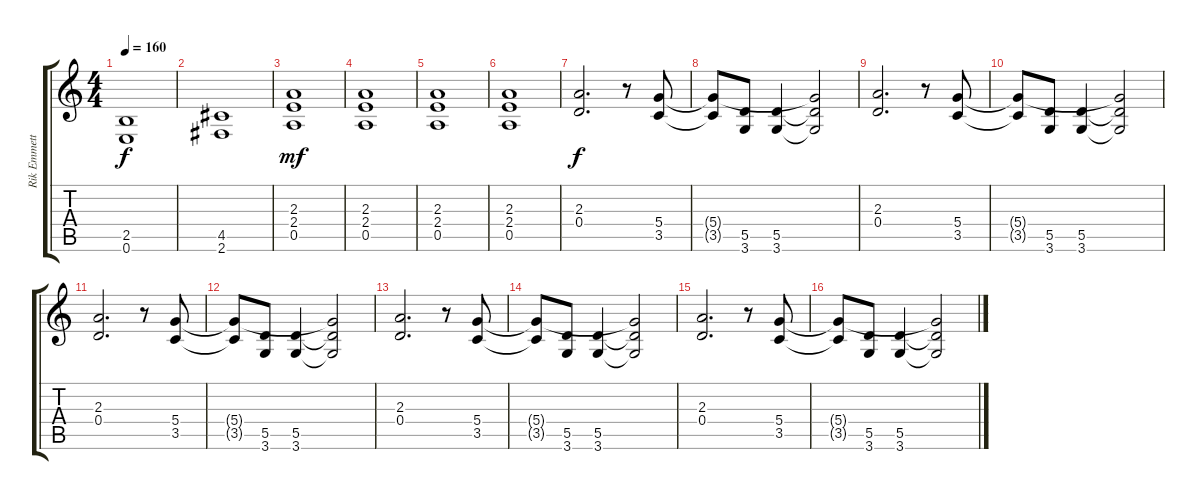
\track ("Rik Emmett- Rythm  Guitars" "Rik Emmett") {instrument acousticguitarsteel}
\staff {score tabs}
\tuning (E4 B3 G3 D3 A2 E2) {hide}
\ts (4 4)
\tempo 160
\clef g2
\ks c
(2.5 0.6).1{dy f} |
(4.5 2.6).1 |
(2.3 2.4 0.5).1{dy mf} |
(2.3 2.4 0.5).1 |
(2.3 2.4 0.5).1 |
(2.3 2.4 0.5).1 |
(2.3 0.4).2{d dy f} r.8 (5.4 3.5).8 |
(5.4{t} 3.5{t}).8 (5.5 3.6).8 (5.5 3.6).4 (5.4{t} 5.5{t} 3.6{t}).2 |
(2.3 0.4).2{d} r.8 (5.4 3.5).8 |
(5.4{t} 3.5{t}).8 (5.5 3.6).8 (5.5 3.6).4 (5.4{t} 5.5{t} 3.6{t}).2 |
(2.3 0.4).2{d} r.8 (5.4 3.5).8 |
(5.4{t} 3.5{t}).8 (5.5 3.6).8 (5.5 3.6).4 (5.4{t} 5.5{t} 3.6{t}).2 |
(2.3 0.4).2{d} r.8 (5.4 3.5).8 |
(5.4{t} 3.5{t}).8 (5.5 3.6).8 (5.5 3.6).4 (5.4{t} 5.5{t} 3.6{t}).2 |
(2.3 0.4).2{d} r.8 (5.4 3.5).8 |
(5.4{t} 3.5{t}).8 (5.5 3.6).8 (5.5 3.6).4 (5.4{t} 5.5{t} 3.6{t}).2
